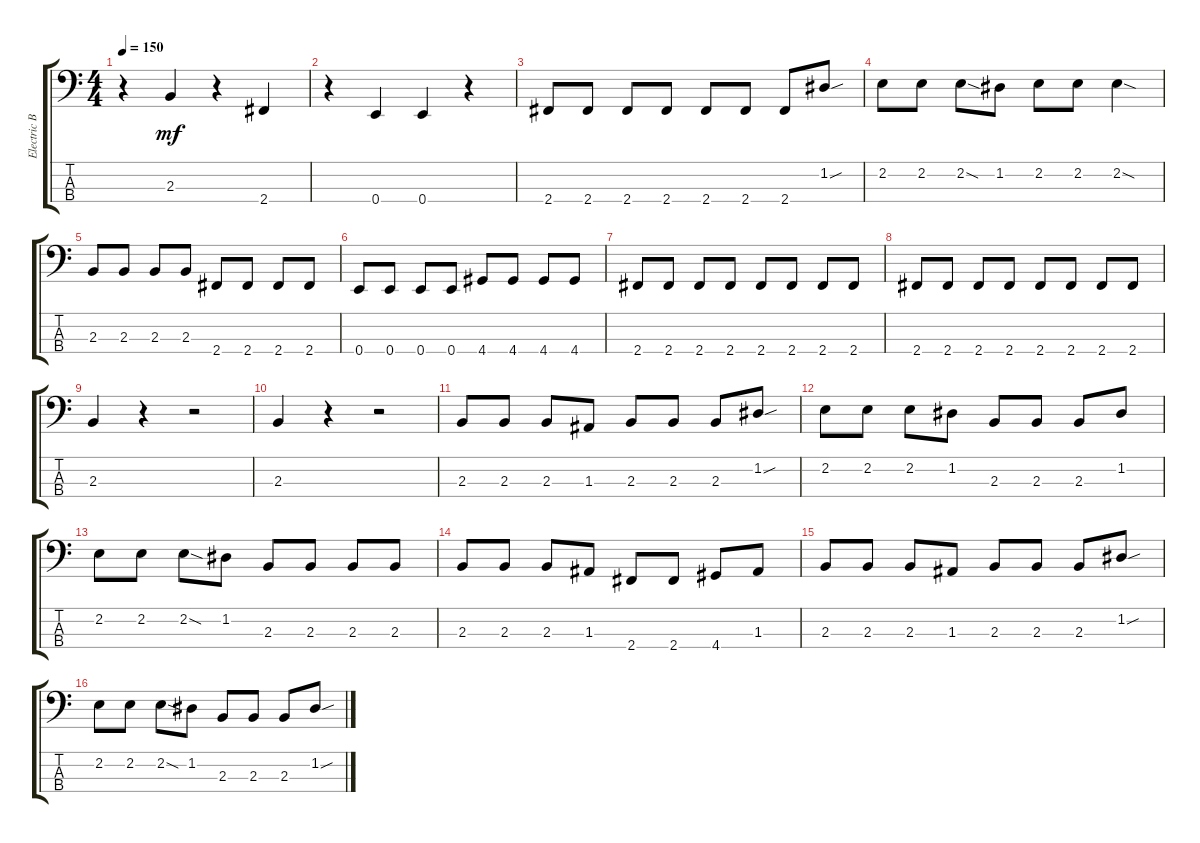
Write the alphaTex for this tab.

\track ("Electric Bass" "Electric B") {instrument electricbassfinger}
\staff {score tabs}
\tuning (G2 D2 A1 E1) {hide}
\ts (4 4)
\tempo 150
\clef f4
\ks c
r.4{dy mf} 2.3.4 r.4 2.4.4 |
r.4 0.4.4 0.4.4 r.4 |
2.4.8 2.4.8 2.4.8 2.4.8 2.4.8 2.4.8 2.4.8 1.2{sou}.8 |
2.2.8 2.2.8 2.2{sod}.8 1.2.8 2.2.8 2.2.8 2.2{sod}.4 |
2.3.8 2.3.8 2.3.8 2.3.8 2.4.8 2.4.8 2.4.8 2.4.8 |
0.4.8 0.4.8 0.4.8 0.4.8 4.4.8 4.4.8 4.4.8 4.4.8 |
2.4.8 2.4.8 2.4.8 2.4.8 2.4.8 2.4.8 2.4.8 2.4.8 |
2.4.8 2.4.8 2.4.8 2.4.8 2.4.8 2.4.8 2.4.8 2.4.8 |
2.3.4 r.4 r.2 |
2.3.4 r.4 r.2 |
2.3.8 2.3.8 2.3.8 1.3.8 2.3.8 2.3.8 2.3.8 1.2{sou}.8 |
2.2.8 2.2.8 2.2.8 1.2.8 2.3.8 2.3.8 2.3.8 1.2.8 |
2.2.8 2.2.8 2.2{sod}.8 1.2.8 2.3.8 2.3.8 2.3.8 2.3.8 |
2.3.8 2.3.8 2.3.8 1.3.8 2.4.8 2.4.8 4.4.8 1.3.8 |
2.3.8 2.3.8 2.3.8 1.3.8 2.3.8 2.3.8 2.3.8 1.2{sou}.8 |
2.2.8 2.2.8 2.2{sod}.8 1.2.8 2.3.8 2.3.8 2.3.8 1.2{sou}.8
